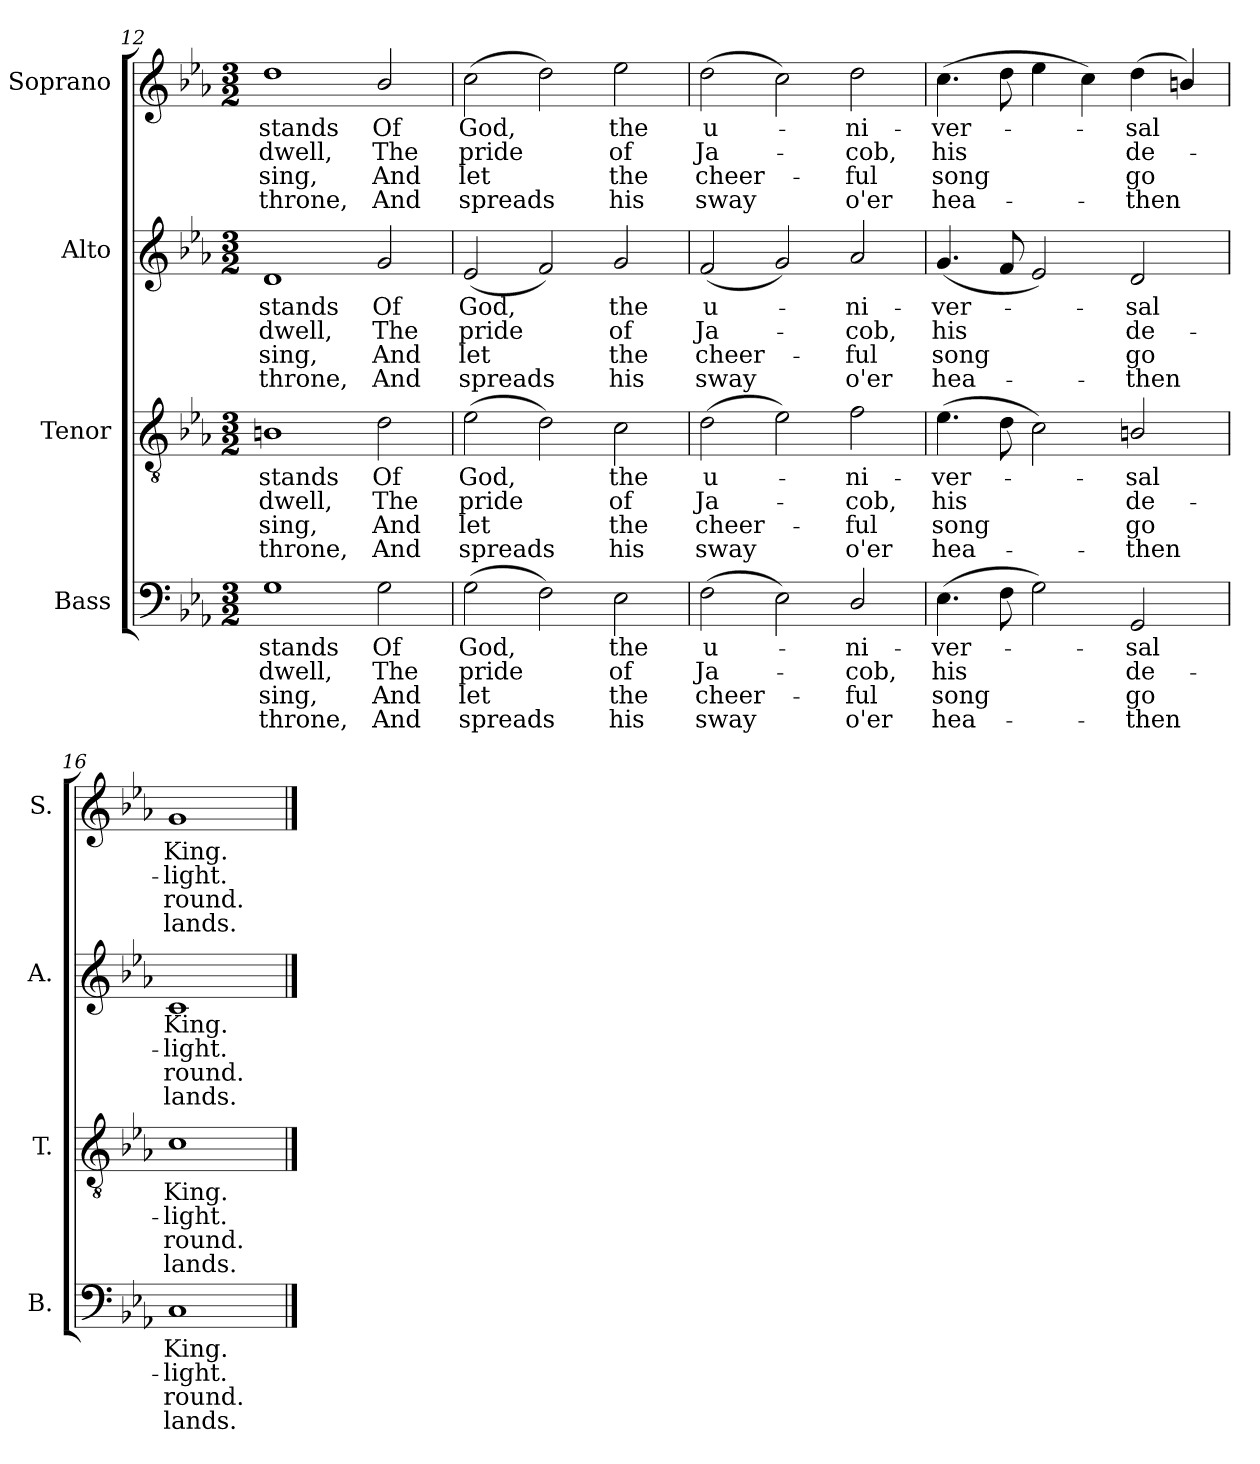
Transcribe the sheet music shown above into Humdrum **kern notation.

**kern	**text	**text	**text	**text	**kern	**text	**text	**text	**text	**kern	**text	**text	**text	**text	**kern	**text	**text	**text	**text
*part4	*part4	*part4	*part4	*part4	*part3	*part3	*part3	*part3	*part3	*part2	*part2	*part2	*part2	*part2	*part1	*part1	*part1	*part1	*part1
*staff4	*staff4	*staff4	*staff4	*staff4	*staff3	*staff3	*staff3	*staff3	*staff3	*staff2	*staff2	*staff2	*staff2	*staff2	*staff1	*staff1	*staff1	*staff1	*staff1
*I"Bass	*	*	*	*	*I"Tenor	*	*	*	*	*I"Alto	*	*	*	*	*I"Soprano	*	*	*	*
*I'B.	*	*	*	*	*I'T.	*	*	*	*	*I'A.	*	*	*	*	*I'S.	*	*	*	*
*clefF4	*	*	*	*	*clefGv2	*	*	*	*	*clefG2	*	*	*	*	*clefG2	*	*	*	*
*	*	*	*	*	*ITrd7c12	*	*	*	*	*	*	*	*	*	*	*	*	*	*
*k[b-e-a-]	*	*	*	*	*k[b-e-a-]	*	*	*	*	*k[b-e-a-]	*	*	*	*	*k[b-e-a-]	*	*	*	*
*c:	*	*	*	*	*c:	*	*	*	*	*c:	*	*	*	*	*c:	*	*	*	*
*M3/2	*	*	*	*	*M3/2	*	*	*	*	*M3/2	*	*	*	*	*M3/2	*	*	*	*
=12	=12	=12	=12	=12	=12	=12	=12	=12	=12	=12	=12	=12	=12	=12	=12	=12	=12	=12	=12
!	!LO:LY:b:color=#000000	!LO:LY:b:color=#000000	!LO:LY:b:color=#000000	!LO:LY:b:color=#000000	!	!	!	!	!	!	!	!	!	!	!	!	!	!	!
!	!	!	!	!	!	!LO:LY:b:color=#000000	!LO:LY:b:color=#000000	!LO:LY:b:color=#000000	!LO:LY:b:color=#000000	!	!	!	!	!	!	!	!	!	!
!	!	!	!	!	!	!	!	!	!	!	!LO:LY:b:color=#000000	!LO:LY:b:color=#000000	!LO:LY:b:color=#000000	!LO:LY:b:color=#000000	!	!	!	!	!
!	!	!	!	!	!	!	!	!	!	!	!	!	!	!	!	!LO:LY:b:color=#000000	!LO:LY:b:color=#000000	!LO:LY:b:color=#000000	!LO:LY:b:color=#000000
1Gi	-stands	dwell,	sing,	throne,	1BBni	-stands	dwell,	sing,	throne,	1di	-stands	dwell,	sing,	throne,	1ddi	-stands	dwell,	sing,	throne,
!	!LO:LY:b:color=#000000	!LO:LY:b:color=#000000	!LO:LY:b:color=#000000	!LO:LY:b:color=#000000	!	!	!	!	!	!	!	!	!	!	!	!	!	!	!
!	!	!	!	!	!	!LO:LY:b:color=#000000	!LO:LY:b:color=#000000	!LO:LY:b:color=#000000	!LO:LY:b:color=#000000	!	!	!	!	!	!	!	!	!	!
!	!	!	!	!	!	!	!	!	!	!	!LO:LY:b:color=#000000	!LO:LY:b:color=#000000	!LO:LY:b:color=#000000	!LO:LY:b:color=#000000	!	!	!	!	!
!	!	!	!	!	!	!	!	!	!	!	!	!	!	!	!	!LO:LY:b:color=#000000	!LO:LY:b:color=#000000	!LO:LY:b:color=#000000	!LO:LY:b:color=#000000
2Gi\	Of	The	And	And	2Di\	Of	The	And	And	2gi/	Of	The	And	And	2b-i/	Of	The	And	And
=13	=13	=13	=13	=13	=13	=13	=13	=13	=13	=13	=13	=13	=13	=13	=13	=13	=13	=13	=13
!	!LO:LY:b:color=#000000	!LO:LY:b:color=#000000	!LO:LY:b:color=#000000	!LO:LY:b:color=#000000	!	!	!	!	!	!	!	!	!	!	!	!	!	!	!
!	!	!	!	!	!	!LO:LY:b:color=#000000	!LO:LY:b:color=#000000	!LO:LY:b:color=#000000	!LO:LY:b:color=#000000	!	!	!	!	!	!	!	!	!	!
!	!	!	!	!	!	!	!	!	!	!	!LO:LY:b:color=#000000	!LO:LY:b:color=#000000	!LO:LY:b:color=#000000	!LO:LY:b:color=#000000	!	!	!	!	!
!	!	!	!	!	!	!	!	!	!	!	!	!	!	!	!	!LO:LY:b:color=#000000	!LO:LY:b:color=#000000	!LO:LY:b:color=#000000	!LO:LY:b:color=#000000
(2Gi\	God,	pride	let	spreads	(2E-i\	God,	pride	let	spreads	(2e-i/	God,	pride	let	spreads	(2cci\	God,	pride	let	spreads
2Fi\)	.	.	.	.	2Di\)	.	.	.	.	2fi/)	.	.	.	.	2ddi\)	.	.	.	.
!	!LO:LY:b:color=#000000	!LO:LY:b:color=#000000	!LO:LY:b:color=#000000	!LO:LY:b:color=#000000	!	!	!	!	!	!	!	!	!	!	!	!	!	!	!
!	!	!	!	!	!	!LO:LY:b:color=#000000	!LO:LY:b:color=#000000	!LO:LY:b:color=#000000	!LO:LY:b:color=#000000	!	!	!	!	!	!	!	!	!	!
!	!	!	!	!	!	!	!	!	!	!	!LO:LY:b:color=#000000	!LO:LY:b:color=#000000	!LO:LY:b:color=#000000	!LO:LY:b:color=#000000	!	!	!	!	!
!	!	!	!	!	!	!	!	!	!	!	!	!	!	!	!	!LO:LY:b:color=#000000	!LO:LY:b:color=#000000	!LO:LY:b:color=#000000	!LO:LY:b:color=#000000
2E-i\	the	of	the	his	2Ci\	the	of	the	his	2gi/	the	of	the	his	2ee-i\	the	of	the	his
=14	=14	=14	=14	=14	=14	=14	=14	=14	=14	=14	=14	=14	=14	=14	=14	=14	=14	=14	=14
!	!LO:LY:b:color=#000000	!LO:LY:b:color=#000000	!LO:LY:b:color=#000000	!LO:LY:b:color=#000000	!	!	!	!	!	!	!	!	!	!	!	!	!	!	!
!	!	!	!	!	!	!LO:LY:b:color=#000000	!LO:LY:b:color=#000000	!LO:LY:b:color=#000000	!LO:LY:b:color=#000000	!	!	!	!	!	!	!	!	!	!
!	!	!	!	!	!	!	!	!	!	!	!LO:LY:b:color=#000000	!LO:LY:b:color=#000000	!LO:LY:b:color=#000000	!LO:LY:b:color=#000000	!	!	!	!	!
!	!	!	!	!	!	!	!	!	!	!	!	!	!	!	!	!LO:LY:b:color=#000000	!LO:LY:b:color=#000000	!LO:LY:b:color=#000000	!LO:LY:b:color=#000000
(2Fi\	u-	Ja-	cheer-	-sway	(2Di\	u-	Ja-	cheer-	-sway	(2fi/	u-	Ja-	cheer-	-sway	(2ddi\	u-	Ja-	cheer-	-sway
2E-i\)	.	.	.	.	2E-i\)	.	.	.	.	2gi/)	.	.	.	.	2cci\)	.	.	.	.
!	!LO:LY:b:color=#000000	!LO:LY:b:color=#000000	!LO:LY:b:color=#000000	!LO:LY:b:color=#000000	!	!	!	!	!	!	!	!	!	!	!	!	!	!	!
!	!	!	!	!	!	!LO:LY:b:color=#000000	!LO:LY:b:color=#000000	!LO:LY:b:color=#000000	!LO:LY:b:color=#000000	!	!	!	!	!	!	!	!	!	!
!	!	!	!	!	!	!	!	!	!	!	!LO:LY:b:color=#000000	!LO:LY:b:color=#000000	!LO:LY:b:color=#000000	!LO:LY:b:color=#000000	!	!	!	!	!
!	!	!	!	!	!	!	!	!	!	!	!	!	!	!	!	!LO:LY:b:color=#000000	!LO:LY:b:color=#000000	!LO:LY:b:color=#000000	!LO:LY:b:color=#000000
2Di/	-ni-	-cob,	ful	o'er	2Fi\	-ni-	-cob,	ful	o'er	2a-i/	-ni-	-cob,	ful	o'er	2ddi\	-ni-	-cob,	ful	o'er
=15	=15	=15	=15	=15	=15	=15	=15	=15	=15	=15	=15	=15	=15	=15	=15	=15	=15	=15	=15
!	!LO:LY:b:color=#000000	!LO:LY:b:color=#000000	!LO:LY:b:color=#000000	!LO:LY:b:color=#000000	!	!	!	!	!	!	!	!	!	!	!	!	!	!	!
!	!	!	!	!	!	!LO:LY:b:color=#000000	!LO:LY:b:color=#000000	!LO:LY:b:color=#000000	!LO:LY:b:color=#000000	!	!	!	!	!	!	!	!	!	!
!	!	!	!	!	!	!	!	!	!	!	!LO:LY:b:color=#000000	!LO:LY:b:color=#000000	!LO:LY:b:color=#000000	!LO:LY:b:color=#000000	!	!	!	!	!
!	!	!	!	!	!	!	!	!	!	!	!	!	!	!	!	!LO:LY:b:color=#000000	!LO:LY:b:color=#000000	!LO:LY:b:color=#000000	!LO:LY:b:color=#000000
(4.E-i\	-ver-	his	song	hea-	(4.E-i\	-ver-	his	song	hea-	(4.gi/	-ver-	his	song	hea-	(4.cci\	-ver-	his	song	hea-
8Fi\	.	.	.	.	8Di\	.	.	.	.	8fi/	.	.	.	.	8ddi\	.	.	.	.
2Gi\)	.	.	.	.	2Ci\)	.	.	.	.	2e-i/)	.	.	.	.	4ee-i\	.	.	.	.
.	.	.	.	.	.	.	.	.	.	.	.	.	.	.	4cci\)	.	.	.	.
!	!LO:LY:b:color=#000000	!LO:LY:b:color=#000000	!LO:LY:b:color=#000000	!LO:LY:b:color=#000000	!	!	!	!	!	!	!	!	!	!	!	!	!	!	!
!	!	!	!	!	!	!LO:LY:b:color=#000000	!LO:LY:b:color=#000000	!LO:LY:b:color=#000000	!LO:LY:b:color=#000000	!	!	!	!	!	!	!	!	!	!
!	!	!	!	!	!	!	!	!	!	!	!LO:LY:b:color=#000000	!LO:LY:b:color=#000000	!LO:LY:b:color=#000000	!LO:LY:b:color=#000000	!	!	!	!	!
!	!	!	!	!	!	!	!	!	!	!	!	!	!	!	!	!LO:LY:b:color=#000000	!LO:LY:b:color=#000000	!LO:LY:b:color=#000000	!LO:LY:b:color=#000000
2GGi/	-sal	de-	-go	then	2BBni/	-sal	de-	-go	then	2di/	-sal	de-	-go	then	(4ddi\	-sal	de-	-go	then
.	.	.	.	.	.	.	.	.	.	.	.	.	.	.	4bni/)	.	.	.	.
=16	=16	=16	=16	=16	=16	=16	=16	=16	=16	=16	=16	=16	=16	=16	=16	=16	=16	=16	=16
!	!LO:LY:b:color=#000000	!LO:LY:b:color=#000000	!LO:LY:b:color=#000000	!LO:LY:b:color=#000000	!	!	!	!	!	!	!	!	!	!	!	!	!	!	!
!	!	!	!	!	!	!LO:LY:b:color=#000000	!LO:LY:b:color=#000000	!LO:LY:b:color=#000000	!LO:LY:b:color=#000000	!	!	!	!	!	!	!	!	!	!
!	!	!	!	!	!	!	!	!	!	!	!LO:LY:b:color=#000000	!LO:LY:b:color=#000000	!LO:LY:b:color=#000000	!LO:LY:b:color=#000000	!	!	!	!	!
!	!	!	!	!	!	!	!	!	!	!	!	!	!	!	!	!LO:LY:b:color=#000000	!LO:LY:b:color=#000000	!LO:LY:b:color=#000000	!LO:LY:b:color=#000000
1Ci	King.	-light.	round.	lands.	1Ci	King.	-light.	round.	lands.	1ci	King.	-light.	round.	lands.	1gi	King.	-light.	round.	lands.
==	==	==	==	==	==	==	==	==	==	==	==	==	==	==	==	==	==	==	==
*-	*-	*-	*-	*-	*-	*-	*-	*-	*-	*-	*-	*-	*-	*-	*-	*-	*-	*-	*-
